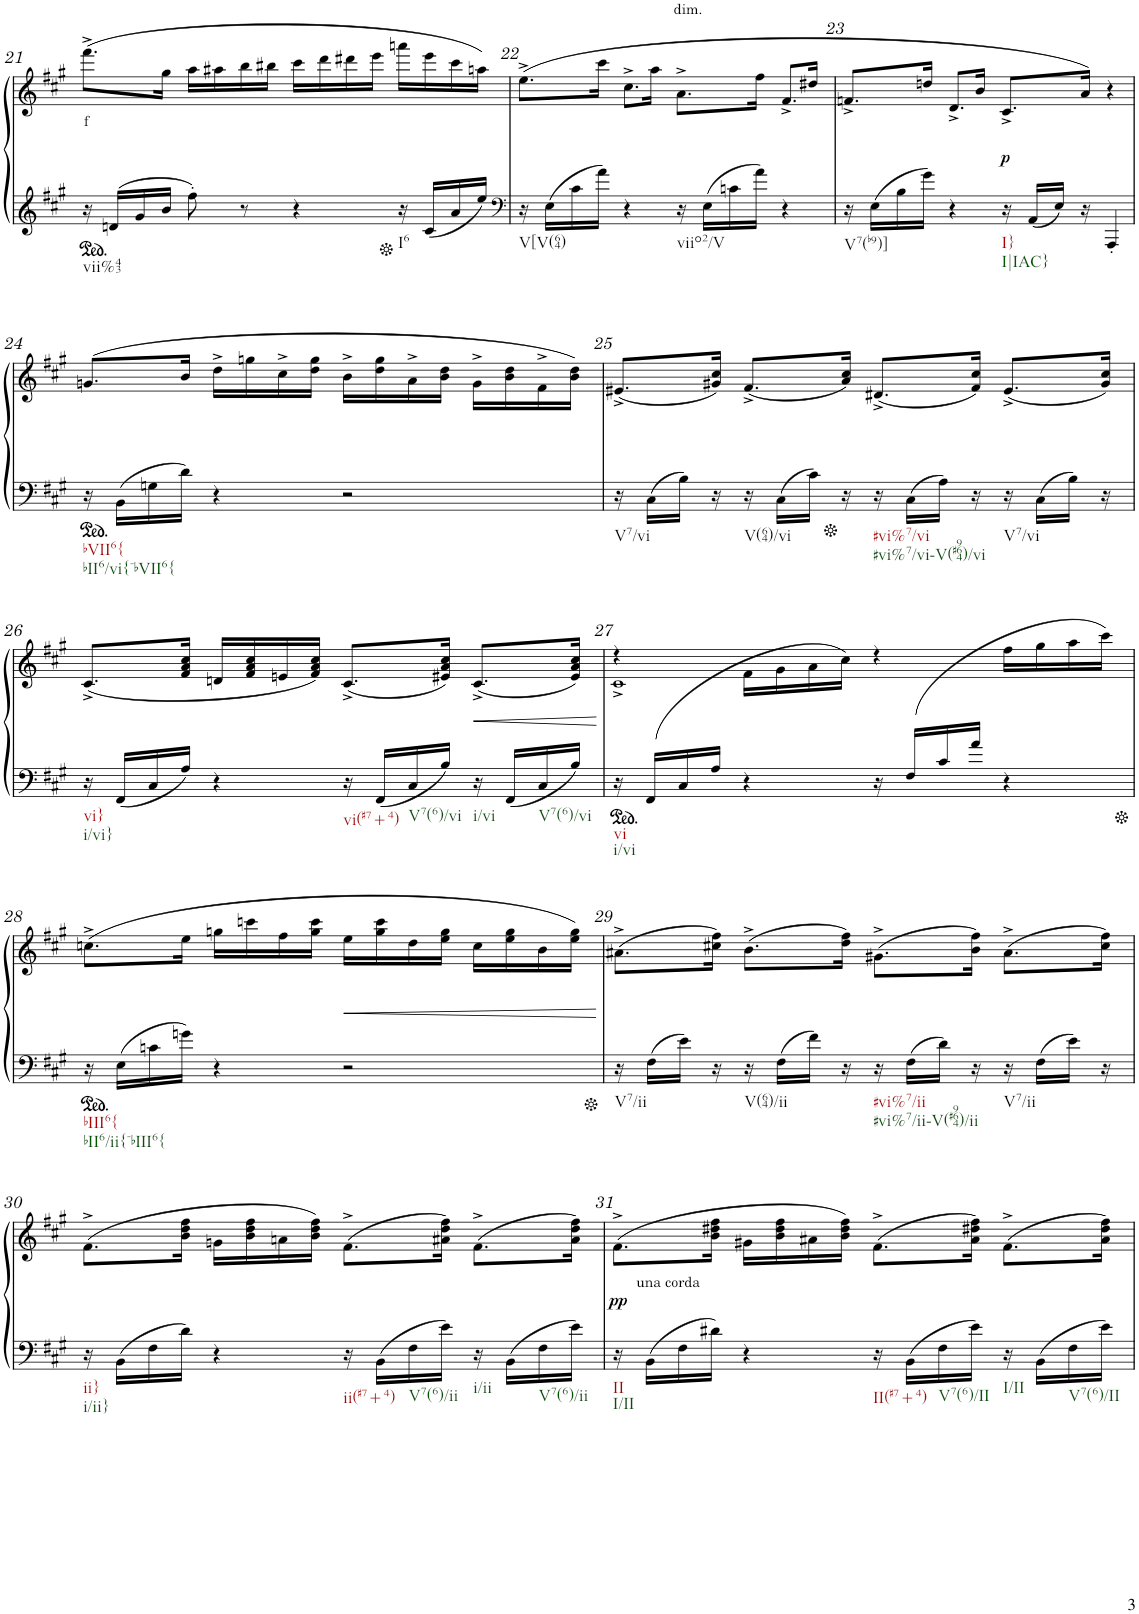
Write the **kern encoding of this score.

**kern	**kern	**text	**dynam
*part1	*part1	*part1	*part1
*staff2	*staff1	*staff1	*staff1/2
*I"Piano	*	*	*
*I'Pno.	*	*	*
!!LO:PB:g=z
*clefG2	*clefG2	*	*
*k[f#c#g#]	*k[f#c#g#]	*	*
*A:	*A:	*	*
*M4/4	*M4/4	*	*
=21	=21	=21	=21
!LO:TX:b:t=vii%43	!	!	!
!	!	!LO:LY:b	!
16r	(8.fff#^\L	f	.
16dn/LL	.	.	.
16g#/	.	.	.
16b/JJ	16gg#\Jk	.	.
8ff#'\	16aa\LL	.	.
.	16aa#X\	.	.
8r	16bb\	.	.
.	16bb#X\JJ	.	.
4r	16ccc#\LL	.	.
.	16ddd\	.	.
.	16ddd#X\	.	.
.	16eee\JJ	.	.
!LO:TX:b:t=I6	!	!	!
16r	16aaan\LL	.	.
16c#/LL	16eee\	.	.
16a/	16ccc#\	.	.
16ee/JJ	16aan\JJ)	.	.
=22	=22	=22	=22
*clefF4	*	*	*
!LO:TX:b:t=V[V(64)	!	!	!
16r	(8.ee^\L	.	.
16E\LL	.	.	.
16c#\	.	.	.
16a\JJ	16ccc#\Jk	.	.
4r	8.cc#^\L	.	.
.	16aa\Jk	.	.
!	!LO:TX:a:t=dim.	!	!
!LO:TX:b:t=viio2/V	!	!	!
16r	8.a^\L	.	.
16E\LL	.	.	.
16cn\	.	.	.
16a\JJ	16ff#\Jk	.	.
4r	8.f#^/L	.	.
.	16dd#X/Jk	.	.
=23	=23	=23	=23
!LO:TX:b:t=V7(b9)]	!	!	!
16r	8.fn^/L	.	.
16E\LL	.	.	.
16B\	.	.	.
16g#\JJ	16ddn/Jk	.	.
4r	8.d^/L	.	.
.	16b/Jk	.	.
!LO:TX:b:t=I}	!	!	!
!LO:TX:b:t=I|IAC}	!	!	!
!	!	!	!LO:DY:b
16r	8.c#^/L	.	p
16AA/LL	.	.	.
16E/JJ	.	.	.
16r	16a/Jk)	.	.
4AAA'/	4r	.	.
!!LO:LB:g=z
=24	=24	=24	=24
!LO:TX:b:t=bVII6{	!	!	!
!LO:TX:b:t=bII6/vi{-bVII6{	!	!	!
16r	(8.gn/L	.	.
16BB\LL	.	.	.
16Gn\	.	.	.
16d\JJ	16b/Jk	.	.
4r	16dd^\LL	.	.
.	16ggn\	.	.
.	16cc#^\	.	.
.	16dd\ 16gg\JJ	.	.
2r	16b^\LL	.	.
.	16dd\ 16gg\	.	.
.	16a^\	.	.
.	16b\ 16dd\JJ	.	.
.	16g^\LL	.	.
.	16b\ 16dd\	.	.
.	16f#^\	.	.
.	16b\ 16dd\JJ)	.	.
=25	=25	=25	=25
!LO:TX:b:t=V7/vi	!	!	!
16r	(8.e#X^/L	.	.
16C#\LL	.	.	.
16B\JJ	.	.	.
16r	16g#X/ 16cc#/Jk)	.	.
!LO:TX:b:t=V(64)/vi	!	!	!
16r	(8.f#^/L	.	.
16C#\LL	.	.	.
16c#\JJ	.	.	.
16r	16a/ 16cc#/Jk)	.	.
!LO:TX:b:t=#vi%7/vi	!	!	!
!LO:TX:b:t=#vi%7/vi-V(#964)/vi	!	!	!
16r	(8.d#X^/L	.	.
16C#\LL	.	.	.
16A\JJ	.	.	.
16r	16f#/ 16cc#/Jk)	.	.
!LO:TX:b:t=V7/vi	!	!	!
16r	(8.e#^/L	.	.
16C#\LL	.	.	.
16B\JJ	.	.	.
16r	16g#/ 16cc#/Jk)	.	.
!!LO:LB:g=z
=26	=26	=26	=26
!LO:TX:b:t=vi}	!	!	!
!LO:TX:b:t=i/vi}	!	!	!
16r	(8.c#^/L	.	.
16FF#/LL	.	.	.
16C#/	.	.	.
16A/JJ	16f#/ 16a/ 16cc#/Jk	.	.
4r	16dn/LL	.	.
.	16f#/ 16a/ 16cc#/	.	.
.	16en/	.	.
.	16f#/ 16a/ 16cc#/JJ)	.	.
!LO:TX:b:t=vi(#7+4)	!	!	!
16r	(8.c#^/L	.	.
16FF#/LL	.	.	.
!LO:TX:b:t=V7(6)/vi	!	!	!
16C#/	.	.	.
16B/JJ	16e#X/ 16a/ 16cc#/Jk)	.	.
!LO:TX:b:t=i/vi	!	!	!
!	!	!	!LO:HP:b
16r	(8.c#^/L	.	<
16FF#/LL	.	.	.
!LO:TX:b:t=V7(6)/vi	!	!	!
16C#/	.	.	.
16B/JJ	16e#/ 16a/ 16cc#/Jk)	.	.
=27	=27	=27	=27
*	*^	*	*
!LO:TX:b:t=vi	!	!	!	!
!LO:TX:b:t=i/vi	!	!	!	!
16r	4r	1c#^	.	.
(>16FF#/LL	.	.	.	.
16C#/	.	.	.	.
16A/JJ	.	.	.	.
4r	16f#\LL	.	.	.
.	16g#\	.	.	.
.	16a\	.	.	.
.	(16cc#\JJ	.	.	.
16r	4r	.	.	.
16F#/LL	.	.	.	.
16c#/	.	.	.	.
16a/JJ	.	.	.	.
4r	16ff#\LL	.	.	.
.	16gg#\	.	.	.
.	16aa\	.	.	.
.	(16ccc#\JJ	.	.	.
*	*v	*v	*	*
!!LO:LB:g=z
=28	=28	=28	=28
!LO:TX:b:t=bIII6{	!	!	!
!LO:TX:b:t=bII6/ii{-bIII6{	!	!	!
16r	8.ccn^\L	.	.
16E\LL	.	.	.
16cn\	.	.	.
16gn\JJ	16ee\Jk	.	.
4r	16ggn\LL	.	.
.	16cccn\	.	.
.	16ff#\	.	.
.	16gg\ 16ccc\JJ	.	.
2r	16ee\LL	.	.
.	16gg\ 16ccc\	.	.
.	16dd\	.	.
.	16ee\ 16gg\JJ	.	.
.	16cc\LL	.	.
.	16ee\ 16gg\	.	.
.	16b\	.	.
.	16ee\ 16gg\JJ)	.	.
.	.	.	[
=29	=29	=29	=29
!LO:TX:b:t=V7/ii	!	!	!
16r	(8.a#X^\L	.	.
16F#\LL	.	.	.
16e\JJ	.	.	.
16r	16cc#X\ 16ff#\Jk)	.	.
!LO:TX:b:t=V(64)/ii	!	!	!
16r	(8.b^\L	.	.
16F#\LL	.	.	.
16f#\JJ	.	.	.
16r	16dd\ 16ff#\Jk)	.	.
!LO:TX:b:t=#vi%7/ii	!	!	!
!LO:TX:b:t=#vi%7/ii-V(#964)/ii	!	!	!
16r	(8.g#X^\L	.	.
16F#\LL	.	.	.
16d\JJ	.	.	.
16r	16b\ 16ff#\Jk)	.	.
!LO:TX:b:t=V7/ii	!	!	!
16r	(8.a#^\L	.	.
16F#\LL	.	.	.
16e\JJ	.	.	.
16r	16cc#\ 16ff#\Jk)	.	.
!!LO:LB:g=z
=30	=30	=30	=30
!LO:TX:b:t=ii}	!	!	!
!LO:TX:b:t=i/ii}	!	!	!
16r	(8.f#^\L	.	.
16BB\LL	.	.	.
16F#\	.	.	.
16d\JJ	16b\ 16dd\ 16ff#\Jk	.	.
4r	16gn\LL	.	.
.	16b\ 16dd\ 16ff#\	.	.
.	16an\	.	.
.	16b\ 16dd\ 16ff#\JJ)	.	.
!LO:TX:b:t=ii(#7+4)	!	!	!
16r	(8.f#^\L	.	.
16BB\LL	.	.	.
!LO:TX:b:t=V7(6)/ii	!	!	!
16F#\	.	.	.
16e\JJ	16a#X\ 16dd\ 16ff#\Jk)	.	.
!LO:TX:b:t=i/ii	!	!	!
16r	(8.f#^\L	.	.
16BB\LL	.	.	.
!LO:TX:b:t=V7(6)/ii	!	!	!
16F#\	.	.	.
16e\JJ	16a#\ 16dd\ 16ff#\Jk)	.	.
=31	=31	=31	=31
!	!LO:TX:b:t=una corda	!	!
!LO:TX:b:t=II	!	!	!
!LO:TX:b:t=I/II	!	!	!
!	!	!	!LO:DY:b
16r	(8.f#^\L	.	pp
16BB\LL	.	.	.
16F#\	.	.	.
16d#X\JJ	16b\ 16dd#X\ 16ff#\Jk	.	.
4r	16g#X\LL	.	.
.	16b\ 16dd#\ 16ff#\	.	.
.	16a#X\	.	.
.	16b\ 16dd#\ 16ff#\JJ)	.	.
!LO:TX:b:t=II(#7+4)	!	!	!
16r	(8.f#^\L	.	.
16BB\LL	.	.	.
!LO:TX:b:t=V7(6)/II	!	!	!
16F#\	.	.	.
16e\JJ	16a#\ 16dd#X\ 16ff#\Jk)	.	.
!LO:TX:b:t=I/II	!	!	!
16r	(8.f#^\L	.	.
16BB\LL	.	.	.
!LO:TX:b:t=V7(6)/II	!	!	!
16F#\	.	.	.
16e\JJ	16a#\ 16dd#\ 16ff#\Jk)	.	.
=	=	=	=
*-	*-	*-	*-
